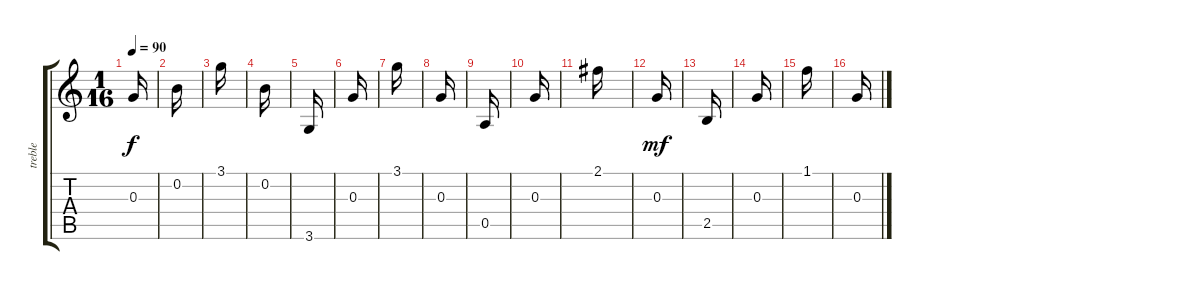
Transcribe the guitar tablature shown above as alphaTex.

\track ("treble              " "treble    ") {instrument acousticguitarnylon}
\staff {score tabs}
\tuning (E4 B3 G3 D3 A2 E2) {hide}
\ts (1 16)
\tempo 90
\clef g2
\ks c
0.3.16{dy f} |
0.2.16 |
3.1.16 |
0.2.16 |
3.6.16 |
0.3.16 |
3.1.16 |
0.3.16 |
0.5.16 |
0.3.16 |
2.1.16 |
0.3.16{dy mf} |
2.5.16 |
0.3.16 |
1.1.16 |
0.3.16
